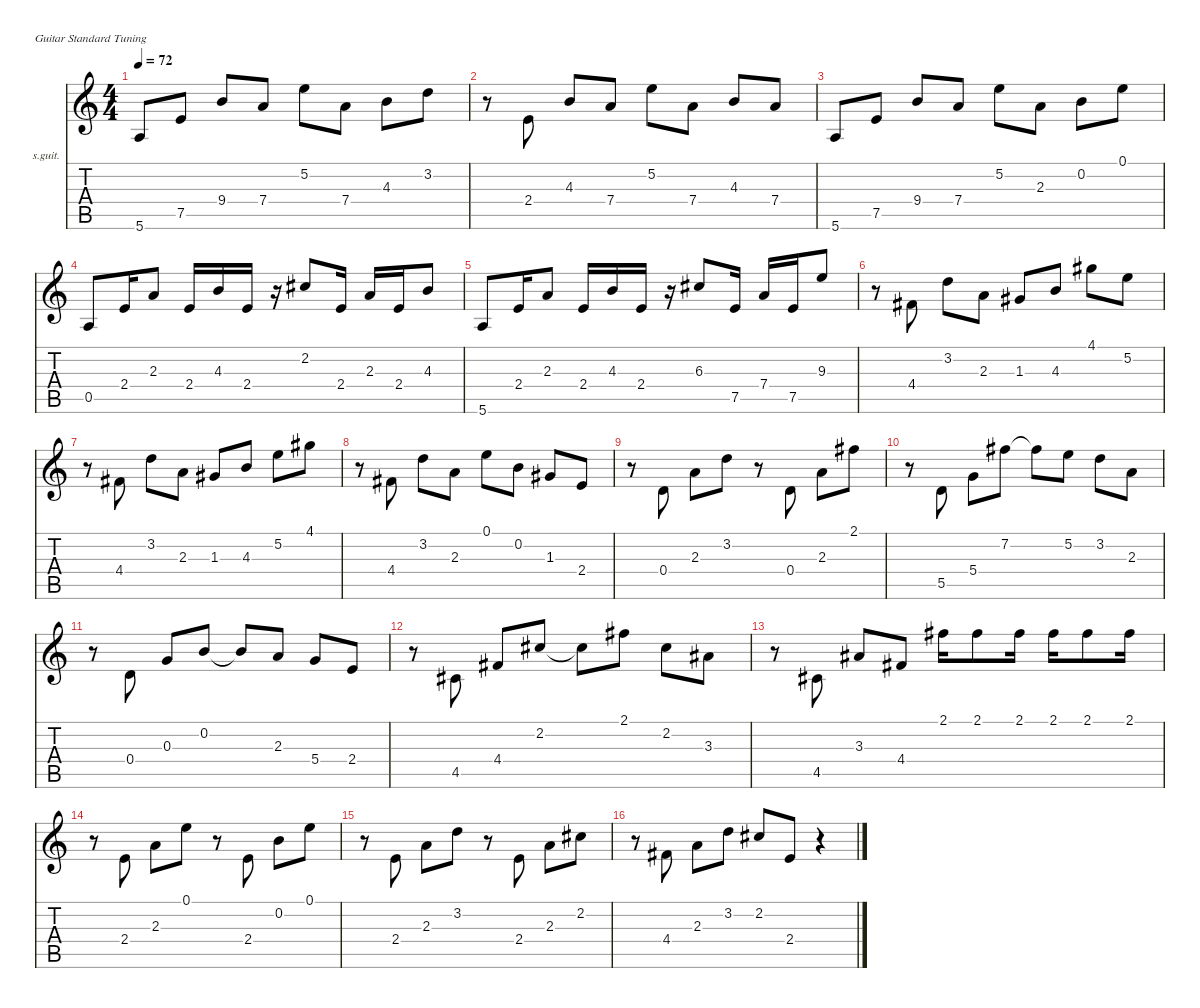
\hideDynamics
\bracketExtendMode nobrackets
\firstSystemTrackNameOrientation horizontal
\otherSystemsTrackNameOrientation horizontal
\track ("Steel Guitar" "s.guit.") {instrument acousticguitarsteel}
\staff {score tabs}
\tuning (E4 B3 G3 D3 A2 E2)
\ts (4 4)
\tempo 72
\clef g2
\ks aminor
5.6.8{dy mf beam Up} 7.5.8{beam Up} 9.4.8{beam Up} 7.4.8{beam Up} 5.2.8{beam Down} 7.4.8{beam Down} 4.3.8{beam Down} 3.2.8{beam Down} |
r.8{beam Down} 2.4.8{beam Up} 4.3.8{beam Up} 7.4.8{beam Up} 5.2.8{beam Down} 7.4.8{beam Down} 4.3.8{beam Up} 7.4.8{beam Up} |
5.6.8{beam Up} 7.5.8{beam Up} 9.4.8{beam Up} 7.4.8{beam Up} 5.2.8{beam Down} 2.3.8{beam Down} 0.2.8{beam Down} 0.1.8{beam Down} |
0.5.8{beam Up} 2.4.16{beam Up} 2.3.8{beam Up} 2.4.16{beam Up} 4.3.16{beam Up} 2.4.16{beam Up} r.16{beam Up} 2.2{acc #}.8{beam Up} 2.4.16{beam Up} 2.3.16{beam Up} 2.4.16{beam Up} 4.3.8{beam Up} |
5.6.8{beam Up} 2.4.16{beam Up} 2.3.8{beam Up} 2.4.16{beam Up} 4.3.16{beam Up} 2.4.16{beam Up} r.16{beam Up} 6.3{acc #}.8{beam Up} 7.5.16{beam Up} 7.4.16{beam Up} 7.5.16{beam Up} 9.3.8{beam Up} |
r.8{beam Down} 4.4{acc #}.8{beam Up} 3.2.8{beam Down} 2.3.8{beam Down} 1.3{acc #}.8{beam Up} 4.3.8{beam Up} 4.1{acc #}.8{beam Down} 5.2.8{beam Down} |
r.8{beam Down} 4.4{acc #}.8{beam Up} 3.2.8{beam Down} 2.3.8{beam Down} 1.3{acc #}.8{beam Up} 4.3.8{beam Up} 5.2.8{beam Down} 4.1{acc #}.8{beam Down} |
r.8{beam Down} 4.4{acc #}.8{beam Up} 3.2.8{beam Down} 2.3.8{beam Down} 0.1.8{beam Down} 0.2.8{beam Down} 1.3{acc #}.8{beam Up} 2.4.8{beam Up} |
r.8{beam Down} 0.4.8{beam Up} 2.3.8{beam Down} 3.2.8{beam Down} r.8{beam Down} 0.4.8{beam Up} 2.3.8{beam Down} 2.1{acc #}.8{beam Down} |
r.8{beam Down} 5.5.8{beam Up} 5.4.8{beam Down} 7.2{acc #}.8{beam Down} 7.2{t acc #}.8{beam Down} 5.2.8{beam Down} 3.2.8{beam Down} 2.3.8{beam Down} |
r.8{beam Down} 0.4.8{beam Up} 0.3.8{beam Up} 0.2.8{beam Up} 0.2{t}.8{beam Up} 2.3.8{beam Up} 5.4.8{beam Up} 2.4.8{beam Up} |
r.8{beam Down} 4.5{acc #}.8{beam Up} 4.4{acc #}.8{beam Up} 2.2{acc #}.8{beam Up} 2.2{t acc #}.8{beam Down} 2.1{acc #}.8{beam Down} 2.2{acc #}.8{beam Down} 3.3{acc #}.8{beam Down} |
r.8{beam Down} 4.5{acc #}.8{beam Up} 3.3{acc #}.8{beam Up} 4.4{acc #}.8{beam Up} 2.1{acc #}.16{beam Down} 2.1{acc #}.8{beam Down} 2.1{acc #}.16{beam Down} 2.1{acc #}.16{beam Down} 2.1{acc #}.8{beam Down} 2.1{acc #}.16{beam Down} |
r.8{beam Down} 2.4.8{beam Up} 2.3.8{beam Down} 0.1.8{beam Down} r.8{beam Down} 2.4.8{beam Up} 0.2.8{beam Down} 0.1.8{beam Down} |
r.8{beam Down} 2.4.8{beam Up} 2.3.8{beam Down} 3.2.8{beam Down} r.8{beam Down} 2.4.8{beam Up} 2.3.8{beam Down} 2.2{acc #}.8{beam Down} |
r.8{beam Down} 4.4{acc #}.8{beam Up} 2.3.8{beam Down} 3.2.8{beam Down} 2.2{acc #}.8{beam Up} 2.4.8{beam Up} r.4{beam Up}
